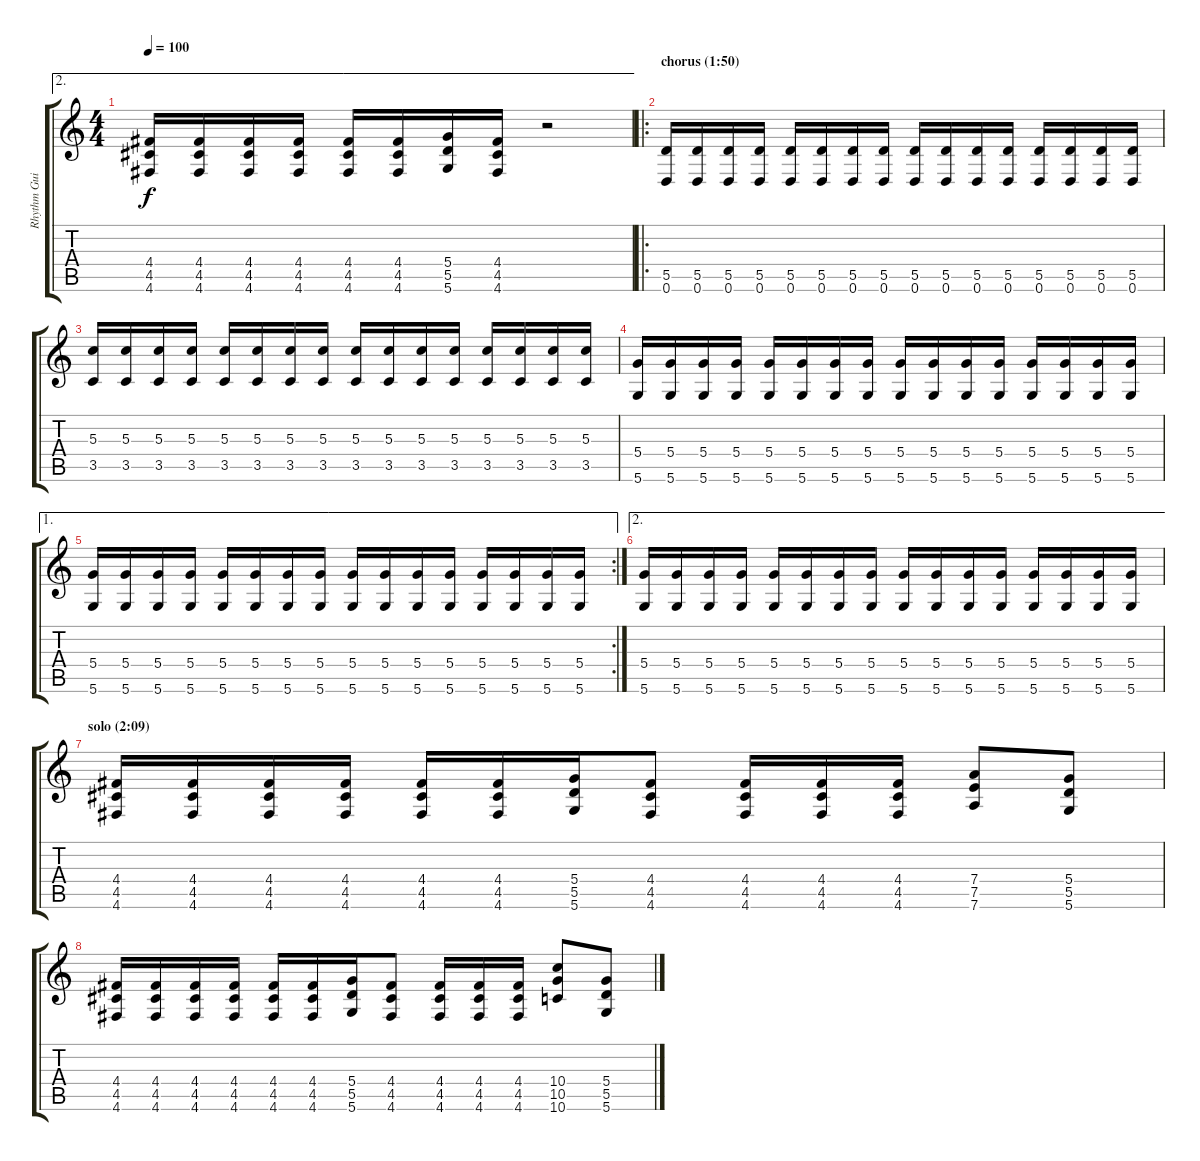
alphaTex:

\track ("Rhythm Guitar (Dave)" "Rhythm Gui") {instrument overdrivenguitar}
\staff {score tabs}
\tuning (E4 B3 G3 D3 A2 D2) {hide}
\ae 2
\ts (4 4)
\tempo 100
\clef g2
\ks c
(4.4 4.5 4.6).16{dy f} (4.4 4.5 4.6).16 (4.4 4.5 4.6).16 (4.4 4.5 4.6).16 (4.4 4.5 4.6).16 (4.4 4.5 4.6).16 (5.4 5.5 5.6).16 (4.4 4.5 4.6).16 r.2 |
\ro
\section ("" "chorus (1:50)")
(5.5 0.6).16 (5.5 0.6).16 (5.5 0.6).16 (5.5 0.6).16 (5.5 0.6).16 (5.5 0.6).16 (5.5 0.6).16 (5.5 0.6).16 (5.5 0.6).16 (5.5 0.6).16 (5.5 0.6).16 (5.5 0.6).16 (5.5 0.6).16 (5.5 0.6).16 (5.5 0.6).16 (5.5 0.6).16 |
(5.3 3.5).16 (5.3 3.5).16 (5.3 3.5).16 (5.3 3.5).16 (5.3 3.5).16 (5.3 3.5).16 (5.3 3.5).16 (5.3 3.5).16 (5.3 3.5).16 (5.3 3.5).16 (5.3 3.5).16 (5.3 3.5).16 (5.3 3.5).16 (5.3 3.5).16 (5.3 3.5).16 (5.3 3.5).16 |
(5.4 5.6).16 (5.4 5.6).16 (5.4 5.6).16 (5.4 5.6).16 (5.4 5.6).16 (5.4 5.6).16 (5.4 5.6).16 (5.4 5.6).16 (5.4 5.6).16 (5.4 5.6).16 (5.4 5.6).16 (5.4 5.6).16 (5.4 5.6).16 (5.4 5.6).16 (5.4 5.6).16 (5.4 5.6).16 |
\ae 1
\rc 2
(5.4 5.6).16 (5.4 5.6).16 (5.4 5.6).16 (5.4 5.6).16 (5.4 5.6).16 (5.4 5.6).16 (5.4 5.6).16 (5.4 5.6).16 (5.4 5.6).16 (5.4 5.6).16 (5.4 5.6).16 (5.4 5.6).16 (5.4 5.6).16 (5.4 5.6).16 (5.4 5.6).16 (5.4 5.6).16 |
\ae 2
(5.4 5.6).16 (5.4 5.6).16 (5.4 5.6).16 (5.4 5.6).16 (5.4 5.6).16 (5.4 5.6).16 (5.4 5.6).16 (5.4 5.6).16 (5.4 5.6).16 (5.4 5.6).16 (5.4 5.6).16 (5.4 5.6).16 (5.4 5.6).16 (5.4 5.6).16 (5.4 5.6).16 (5.4 5.6).16 |
\section ("" "solo (2:09)")
(4.4 4.5 4.6).16 (4.4 4.5 4.6).16 (4.4 4.5 4.6).16 (4.4 4.5 4.6).16 (4.4 4.5 4.6).16 (4.4 4.5 4.6).16 (5.4 5.5 5.6).16 (4.4 4.5 4.6).8 (4.4 4.5 4.6).16 (4.4 4.5 4.6).16 (4.4 4.5 4.6).16 (7.4 7.5 7.6).8 (5.4 5.5 5.6).8 |
(4.4 4.5 4.6).16 (4.4 4.5 4.6).16 (4.4 4.5 4.6).16 (4.4 4.5 4.6).16 (4.4 4.5 4.6).16 (4.4 4.5 4.6).16 (5.4 5.5 5.6).16 (4.4 4.5 4.6).8 (4.4 4.5 4.6).16 (4.4 4.5 4.6).16 (4.4 4.5 4.6).16 (10.4 10.5 10.6).8 (5.4 5.5 5.6).8
